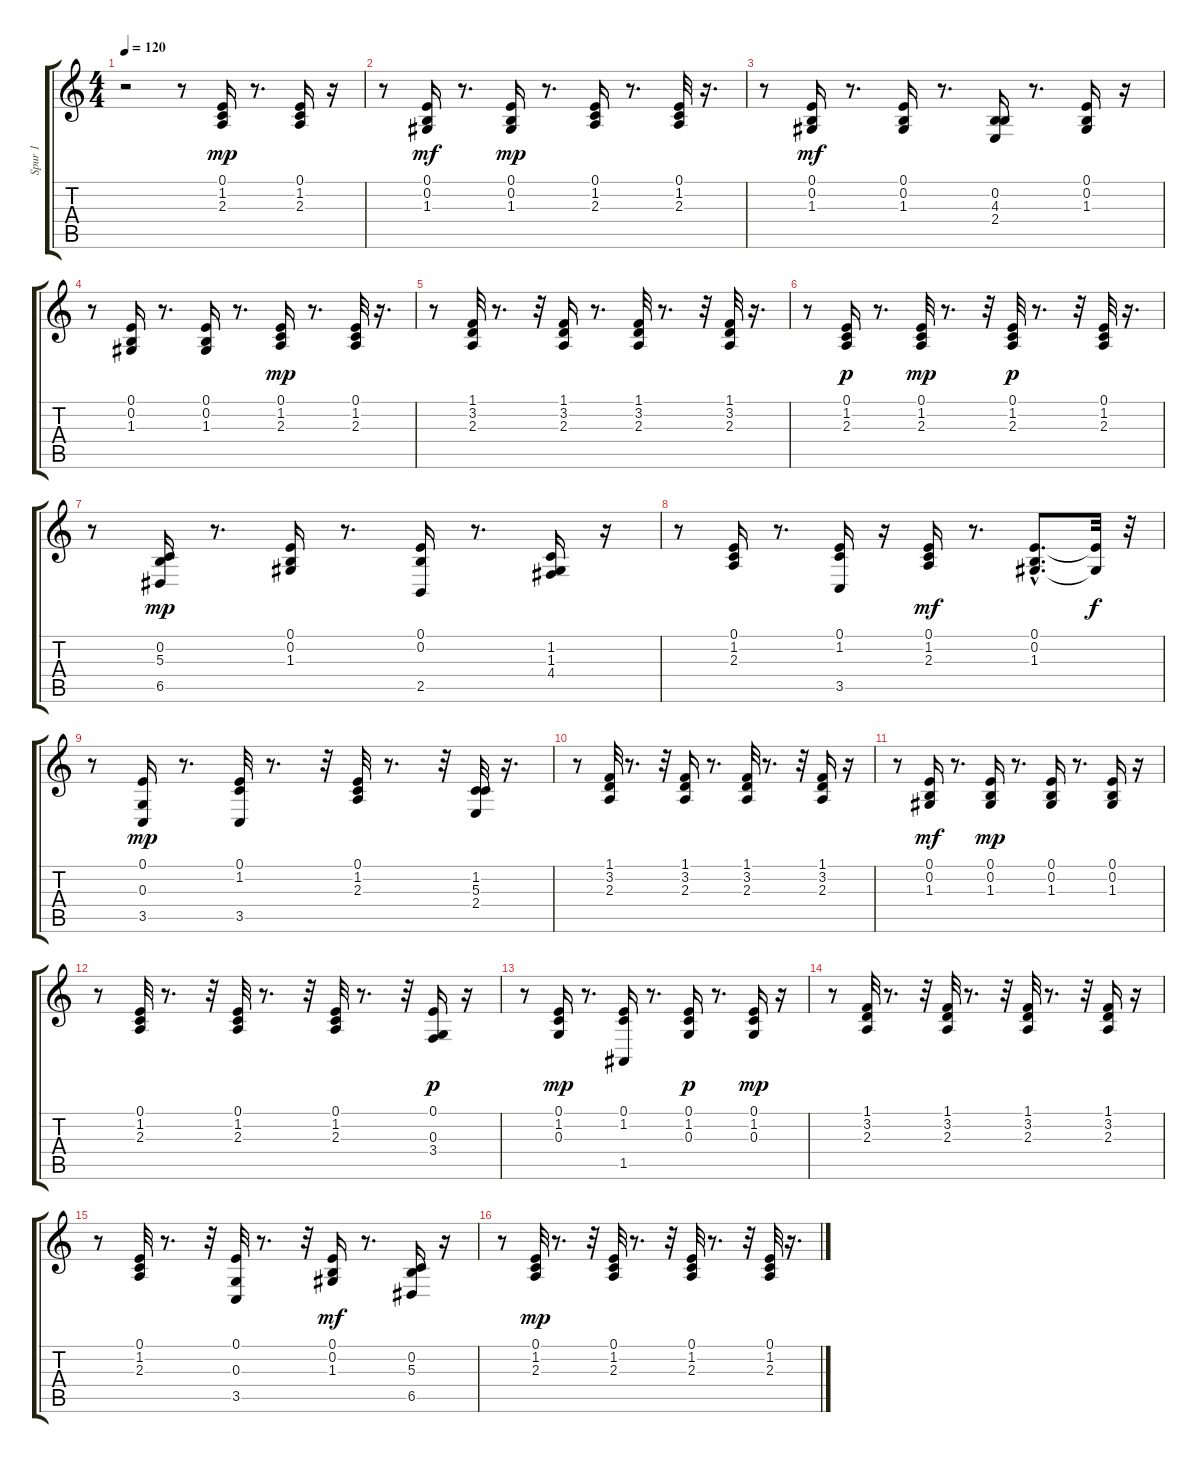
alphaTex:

\track ("Spur 1" "Spur 1") {instrument acousticgrandpiano}
\staff {score tabs}
\tuning (E4 B3 G3 D3 A2 E2) {hide}
\ts (4 4)
\tempo 120
\clef g2
\ks c
r.2{dy mp} r.8 (0.1 1.2 2.3).16 r.8{d} (0.1 1.2 2.3).16 r.16 |
r.8 (0.1 0.2 1.3).16{dy mf} r.8{d} (0.1 0.2 1.3).16{dy mp} r.8{d} (0.1 1.2 2.3).16 r.8{d} (0.1 1.2 2.3).32 r.16{d} |
r.8 (0.1 0.2 1.3).16{dy mf} r.8{d} (0.1 0.2 1.3).16 r.8{d} (0.2 4.3 2.4).16 r.8{d} (0.1 0.2 1.3).16 r.16 |
r.8 (0.1 0.2 1.3).16 r.8{d} (0.1 0.2 1.3).16 r.8{d} (0.1 1.2 2.3).16{dy mp} r.8{d} (0.1 1.2 2.3).32 r.16{d} |
r.8 (1.1 3.2 2.3).32 r.8{d} r.32 (1.1 3.2 2.3).16 r.8{d} (1.1 3.2 2.3).32 r.8{d} r.32 (1.1 3.2 2.3).32 r.16{d} |
r.8 (0.1 1.2 2.3).16{dy p} r.8{d} (0.1 1.2 2.3).32{dy mp} r.8{d} r.32 (0.1 1.2 2.3).32{dy p} r.8{d} r.32 (0.1 1.2 2.3).32 r.16{d} |
r.8 (0.2 5.3 6.5).16{dy mp} r.8{d} (0.1 0.2 1.3).16 r.8{d} (0.1 0.2 2.5).16 r.8{d} (1.2 1.3 4.4).16 r.16 |
r.8 (0.1 1.2 2.3).16 r.8{d} (0.1 1.2 3.5).16 r.16 (0.1 1.2 2.3).16{dy mf} r.8{d} (0.1{hac} 0.2{hac} 1.3{hac}).8{d} (0.1{t} 1.3{t}).32{dy f} r.32 |
r.8 (0.1 0.3 3.5).16{dy mp} r.8{d} (0.1 1.2 3.5).32 r.8{d} r.32 (0.1 1.2 2.3).32 r.8{d} r.32 (1.2 5.3 2.4).32 r.16{d} |
r.8 (1.1 3.2 2.3).32 r.8{d} r.32 (1.1 3.2 2.3).16 r.8{d} (1.1 3.2 2.3).32 r.8{d} r.32 (1.1 3.2 2.3).16 r.16 |
r.8 (0.1 0.2 1.3).16{dy mf} r.8{d} (0.1 0.2 1.3).16{dy mp} r.8{d} (0.1 0.2 1.3).16 r.8{d} (0.1 0.2 1.3).16 r.16 |
r.8 (0.1 1.2 2.3).32 r.8{d} r.32 (0.1 1.2 2.3).32 r.8{d} r.32 (0.1 1.2 2.3).32 r.8{d} r.32 (0.1 0.3 3.4).16{dy p} r.16 |
r.8 (0.1 1.2 0.3).16{dy mp} r.8{d} (0.1 1.2 1.5).16 r.8{d} (0.1 1.2 0.3).16{dy p} r.8{d} (0.1 1.2 0.3).16{dy mp} r.16 |
r.8 (1.1 3.2 2.3).32 r.8{d} r.32 (1.1 3.2 2.3).32 r.8{d} r.32 (1.1 3.2 2.3).32 r.8{d} r.32 (1.1 3.2 2.3).16 r.16 |
r.8 (0.1 1.2 2.3).32 r.8{d} r.32 (0.1 0.3 3.5).32 r.8{d} r.32 (0.1 0.2 1.3).16{dy mf} r.8{d} (0.2 5.3 6.5).16 r.16 |
r.8 (0.1 1.2 2.3).32{dy mp} r.8{d} r.32 (0.1 1.2 2.3).32 r.8{d} r.32 (0.1 1.2 2.3).32 r.8{d} r.32 (0.1 1.2 2.3).32 r.16{d}
